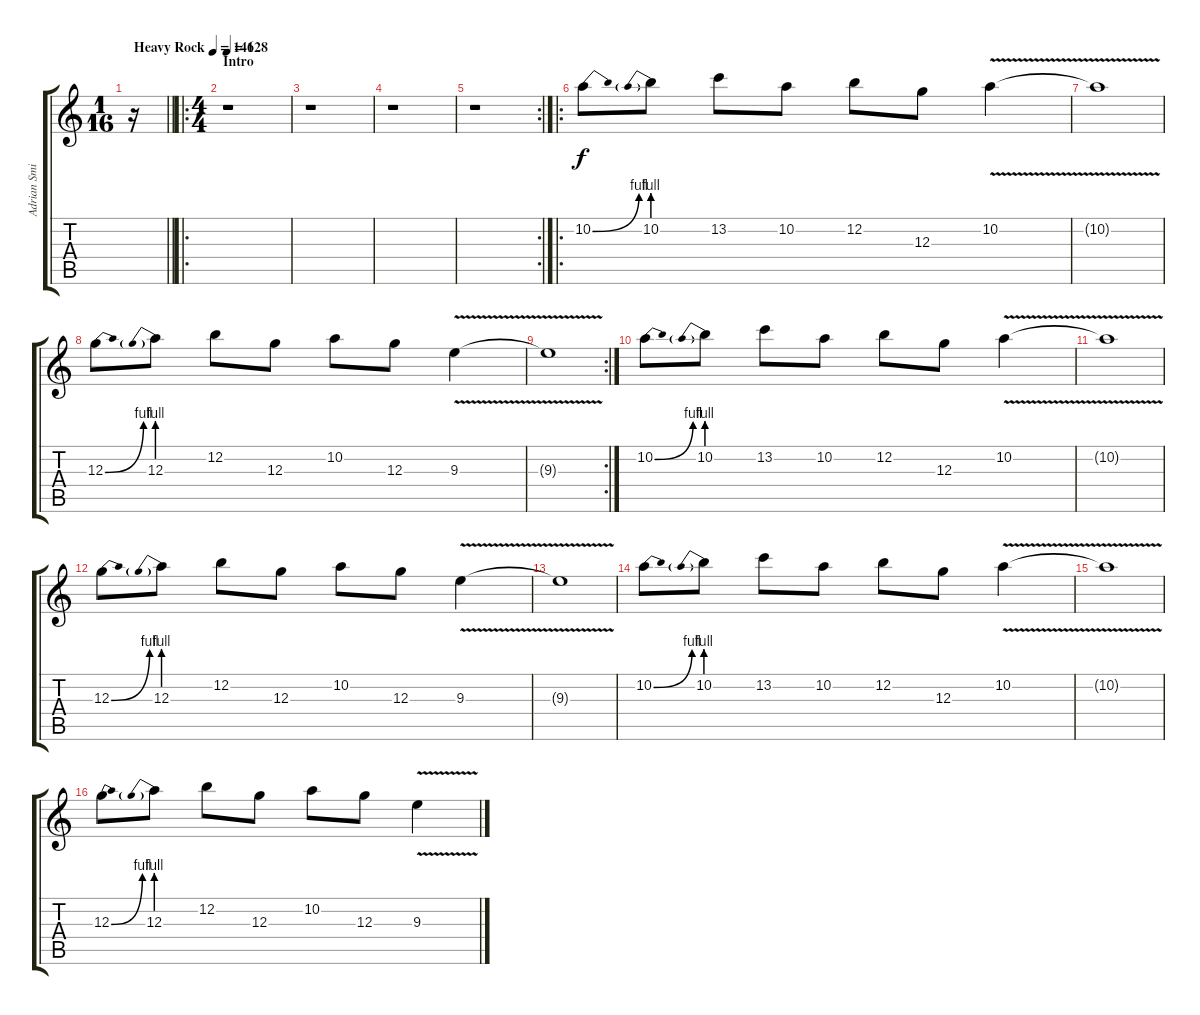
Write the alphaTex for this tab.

\track ("Adrian Smith" "Adrian Smi") {instrument overdrivenguitar}
\staff {score tabs}
\tuning (E4 B3 G3 D3 A2 E2) {hide}
\ts (1 16)
\tempo (146 "Heavy Rock")
\clef g2
\barLineRight lightlight
\ks c
r.16{dy f instrument overdrivenguitar} |
\ro
\ts (4 4)
\section ("" "Intro")
\tempo 128
r.1 |
r.1 |
r.1 |
\rc 2
r.1 |
\ro
10.2{be (bend 0 0 60 4)}.8 10.2{be (prebend 0 4 60 4)}.8 13.2.8 10.2.8 12.2.8 12.3.8 10.2{v}.4 |
10.2{t}.1 |
12.3{be (bend 0 0 60 4)}.8 12.3{be (prebend 0 4 60 4)}.8 12.2.8 12.3.8 10.2.8 12.3.8 9.3{v}.4 |
\rc 2
9.3{t}.1 |
10.2{be (bend 0 0 60 4)}.8 10.2{be (prebend 0 4 60 4)}.8 13.2.8 10.2.8 12.2.8 12.3.8 10.2{v}.4 |
10.2{t}.1 |
12.3{be (bend 0 0 60 4)}.8 12.3{be (prebend 0 4 60 4)}.8 12.2.8 12.3.8 10.2.8 12.3.8 9.3{v}.4 |
9.3{t}.1 |
10.2{be (bend 0 0 60 4)}.8 10.2{be (prebend 0 4 60 4)}.8 13.2.8 10.2.8 12.2.8 12.3.8 10.2{v}.4 |
10.2{t}.1 |
12.3{be (bend 0 0 60 4)}.8 12.3{be (prebend 0 4 60 4)}.8 12.2.8 12.3.8 10.2.8 12.3.8 9.3{v}.4
